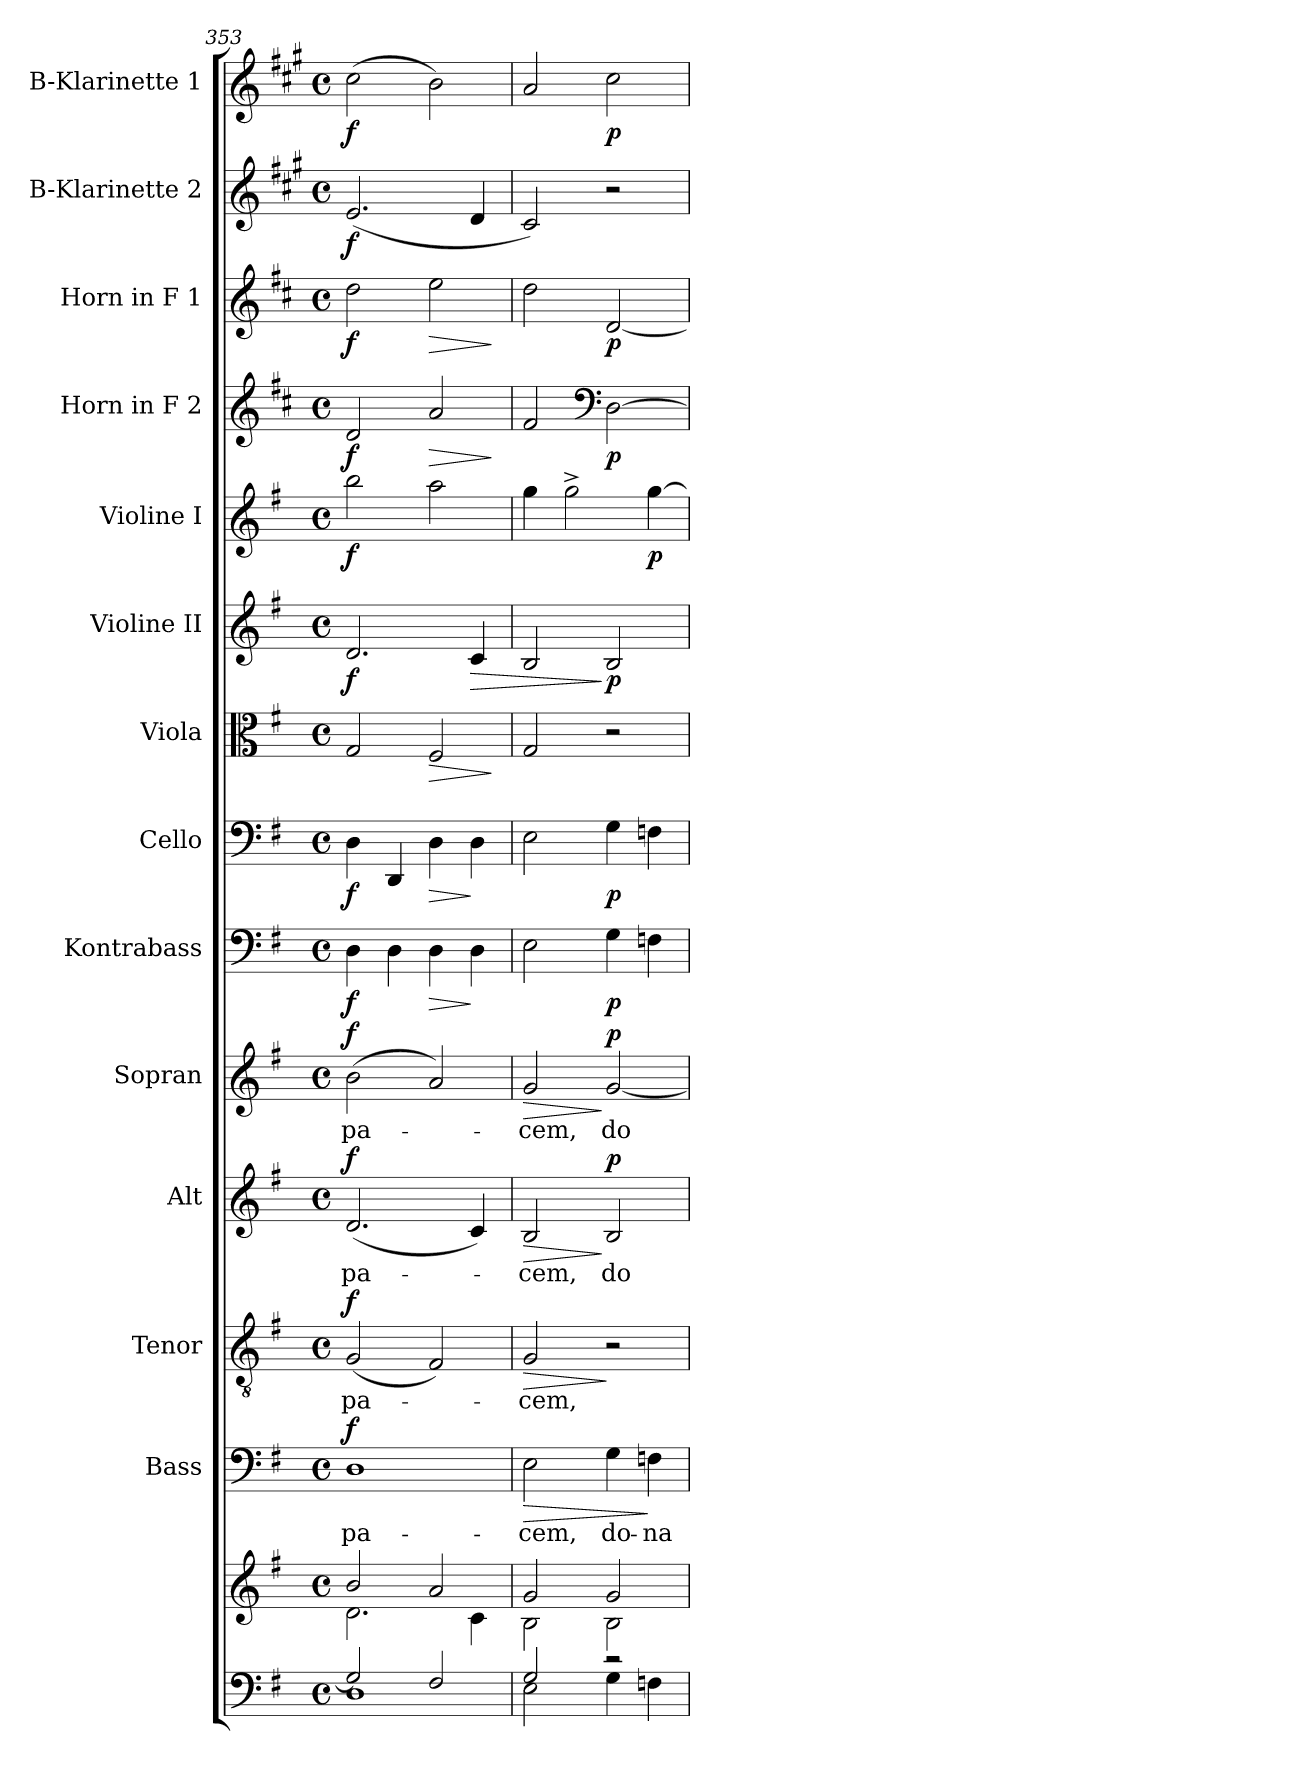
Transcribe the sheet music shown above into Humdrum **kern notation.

**kern	**kern	**kern	**text	**dynam	**kern	**text	**dynam	**kern	**text	**dynam	**kern	**text	**dynam	**kern	**dynam	**kern	**dynam	**kern	**dynam	**kern	**dynam	**kern	**dynam	**kern	**dynam	**kern	**dynam	**kern	**dynam	**kern	**dynam
*part14	*part14	*part13	*part13	*part13	*part12	*part12	*part12	*part11	*part11	*part11	*part10	*part10	*part10	*part9	*part9	*part8	*part8	*part7	*part7	*part6	*part6	*part5	*part5	*part4	*part4	*part3	*part3	*part2	*part2	*part1	*part1
*staff15	*staff14	*staff13	*staff13	*staff13	*staff12	*staff12	*staff12	*staff11	*staff11	*staff11	*staff10	*staff10	*staff10	*staff9	*staff9	*staff8	*staff8	*staff7	*staff7	*staff6	*staff6	*staff5	*staff5	*staff4	*staff4	*staff3	*staff3	*staff2	*staff2	*staff1	*staff1
*	*	*I"Bass	*	*	*I"Tenor	*	*	*I"Alt	*	*	*I"Sopran	*	*	*I"Kontrabass	*	*I"Cello	*	*I"Viola	*	*I"Violine II	*	*I"Violine I	*	*I"Horn in F 2	*	*I"Horn in F 1	*	*I"B-Klarinette 2	*	*I"B-Klarinette 1	*
*	*	*I'B.	*	*	*I'T.	*	*	*I'A.	*	*	*I'S.	*	*	*I'Kb.	*	*	*	*I'Vla.	*	*I'Vl. II	*	*I'Vl. I	*	*	*	*	*	*I'B Kl. 2	*	*I'B Kl. 1	*
!!LO:PB:g=z
*clefF4	*clefG2	*clefF4	*	*	*clefGv2	*	*	*clefG2	*	*	*clefG2	*	*	*clefF4	*	*clefF4	*	*clefC3	*	*clefG2	*	*clefG2	*	*clefG2	*	*clefG2	*	*clefG2	*	*clefG2	*
*	*	*	*	*	*	*	*	*	*	*	*	*	*	*ITrd7c12	*	*	*	*	*	*	*	*	*	*ITrd4c7	*	*ITrd4c7	*	*ITrd1c2	*	*ITrd1c2	*
*k[f#]	*k[f#]	*k[f#]	*	*	*k[f#]	*	*	*k[f#]	*	*	*k[f#]	*	*	*k[f#]	*	*k[f#]	*	*k[f#]	*	*k[f#]	*	*k[f#]	*	*k[f#]	*	*k[f#]	*	*k[f#]	*	*k[f#]	*
*G:	*G:	*G:	*	*	*G:	*	*	*G:	*	*	*G:	*	*	*G:	*	*G:	*	*G:	*	*G:	*	*G:	*	*G:	*	*G:	*	*G:	*	*G:	*
*M4/4	*M4/4	*M4/4	*	*	*M4/4	*	*	*M4/4	*	*	*M4/4	*	*	*M4/4	*	*M4/4	*	*M4/4	*	*M4/4	*	*M4/4	*	*M4/4	*	*M4/4	*	*M4/4	*	*M4/4	*
*met(c)	*met(c)	*met(c)	*	*	*met(c)	*	*	*met(c)	*	*	*met(c)	*	*	*met(c)	*	*met(c)	*	*met(c)	*	*met(c)	*	*met(c)	*	*met(c)	*	*met(c)	*	*met(c)	*	*met(c)	*
=353	=353	=353	=353	=353	=353	=353	=353	=353	=353	=353	=353	=353	=353	=353	=353	=353	=353	=353	=353	=353	=353	=353	=353	=353	=353	=353	=353	=353	=353	=353	=353
*^	*^	*	*	*	*	*	*	*	*	*	*	*	*	*	*	*	*	*	*	*	*	*	*	*	*	*	*	*	*	*	*
!	!	!	!	!	!LO:LY:b	!LO:DY:a	!	!LO:LY:b	!LO:DY:a	!	!LO:LY:b	!LO:DY:a	!	!LO:LY:b	!LO:DY:a	!	!LO:DY:b	!	!LO:DY:b	!	!	!	!LO:DY:b	!	!LO:DY:b	!	!LO:DY:b	!	!LO:DY:b	!	!LO:DY:b	!	!LO:DY:b
2G/]	1D	2b/	2.d\	1D	pa-	f	(<2G/	pa-	f	(<2.d/	pa-	f	(>2b\	pa-	f	4DD\	f	4D\	f	2G/	.	2.d/	f	2bb\	f	2G/	f	2g\	f	(<2.d/	f	(>2b\	f
.	.	.	.	.	.	.	.	.	.	.	.	.	.	.	.	4DD\	.	4DD/	.	.	.	.	.	.	.	.	.	.	.	.	.	.	.
!	!	!	!	!	!	!	!	!	!	!	!	!	!	!	!	!	!LO:HP:b	!	!LO:HP:b	!	!LO:HP:b	!	!	!	!	!	!LO:HP:b	!	!LO:HP:b	!	!	!	!
2F#/	.	2a/	.	.	.	.	2F#/)	.	.	.	.	.	2a/)	.	.	4DD\	>	4D\	>	2F#/	>	.	.	2aa\	.	2d/	>	2a\	>	.	.	2a\)	.
!	!	!	!	!	!	!	!	!	!	!	!	!	!	!	!	!	!	!	!	!	!	!	!LO:HP:b	!	!	!	!	!	!	!	!	!	!
.	.	.	4c\	.	.	.	.	.	.	4c/)	.	.	.	.	.	4DD\	]	4D\	]	.	.	4c/	>	.	.	.	.	.	.	4c/	.	.	.
*v	*v	*	*	*	*	*	*	*	*	*	*	*	*	*	*	*	*	*	*	*	*	*	*	*	*	*	*	*	*	*	*	*	*
*	*v	*v	*	*	*	*	*	*	*	*	*	*	*	*	*	*	*	*	*	*	*	*	*	*	*	*	*	*	*	*	*	*
.	.	.	.	.	.	.	.	.	.	.	.	.	.	.	.	.	.	.	]	.	.	.	.	.	]	.	]	.	.	.	.
=354	=354	=354	=354	=354	=354	=354	=354	=354	=354	=354	=354	=354	=354	=354	=354	=354	=354	=354	=354	=354	=354	=354	=354	=354	=354	=354	=354	=354	=354	=354	=354
*^	*^	*	*	*	*	*	*	*	*	*	*	*	*	*	*	*	*	*	*	*	*	*	*	*	*	*	*	*	*	*	*
!	!	!	!	!	!LO:LY:b	!LO:HP:b	!	!LO:LY:b	!LO:HP:b	!	!LO:LY:b	!LO:HP:b	!	!LO:LY:b	!LO:HP:b	!	!	!	!	!	!	!	!	!	!	!	!	!	!	!	!	!	!
2G/	2E\	2g/	2B\	2E\	-cem,	>	2G/	-cem,	>	2B/	-cem,	>	2g/	-cem,	>	2EE\	.	2E\	.	2G/	.	2B/	.	4gg\	.	2B/	.	2g\	.	2B/)	.	2g/	.
.	.	.	.	.	.	.	.	.	.	.	.	.	.	.	.	.	.	.	.	.	.	.	.	2gg^>\	.	.	.	.	.	.	.	.	.
*	*	*	*	*	*	*	*	*	*	*	*	*	*	*	*	*	*	*	*	*	*	*	*	*	*	*clefF4	*	*	*	*	*	*	*
!	!	!	!	!	!LO:LY:b	!	!	!	!	!	!LO:LY:b	!LO:DY:n=1:a	!	!LO:LY:b	!LO:DY:n=1:a	!	!LO:DY:b	!	!LO:DY:b	!	!	!	!LO:DY:n=1:b	!	!	!	!LO:DY:b	!	!LO:DY:b	!	!	!	!LO:DY:b
2rc	4G\	2g/	2B\	4G\	do-	.	2r	.	]	2B/	do-	] p	[2g/	do-	] p	4GG\	p	4G\	p	2r	.	2B/	] p	.	.	[2GG\	p	[2G/	p	2r	.	2b\	p
!	!	!	!	!	!LO:LY:b	!	!	!	!	!	!	!	!	!	!	!	!	!	!	!	!	!	!	!	!LO:DY:b	!	!	!	!	!	!	!	!
.	4Fn\	.	.	4Fn\	-na	]	.	.	.	.	.	.	.	.	.	4FFn\	.	4Fn\	.	.	.	.	.	[4gg\	p	.	.	.	.	.	.	.	.
*v	*v	*	*	*	*	*	*	*	*	*	*	*	*	*	*	*	*	*	*	*	*	*	*	*	*	*	*	*	*	*	*	*	*
*	*v	*v	*	*	*	*	*	*	*	*	*	*	*	*	*	*	*	*	*	*	*	*	*	*	*	*	*	*	*	*	*	*
=	=	=	=	=	=	=	=	=	=	=	=	=	=	=	=	=	=	=	=	=	=	=	=	=	=	=	=	=	=	=	=
*-	*-	*-	*-	*-	*-	*-	*-	*-	*-	*-	*-	*-	*-	*-	*-	*-	*-	*-	*-	*-	*-	*-	*-	*-	*-	*-	*-	*-	*-	*-	*-
